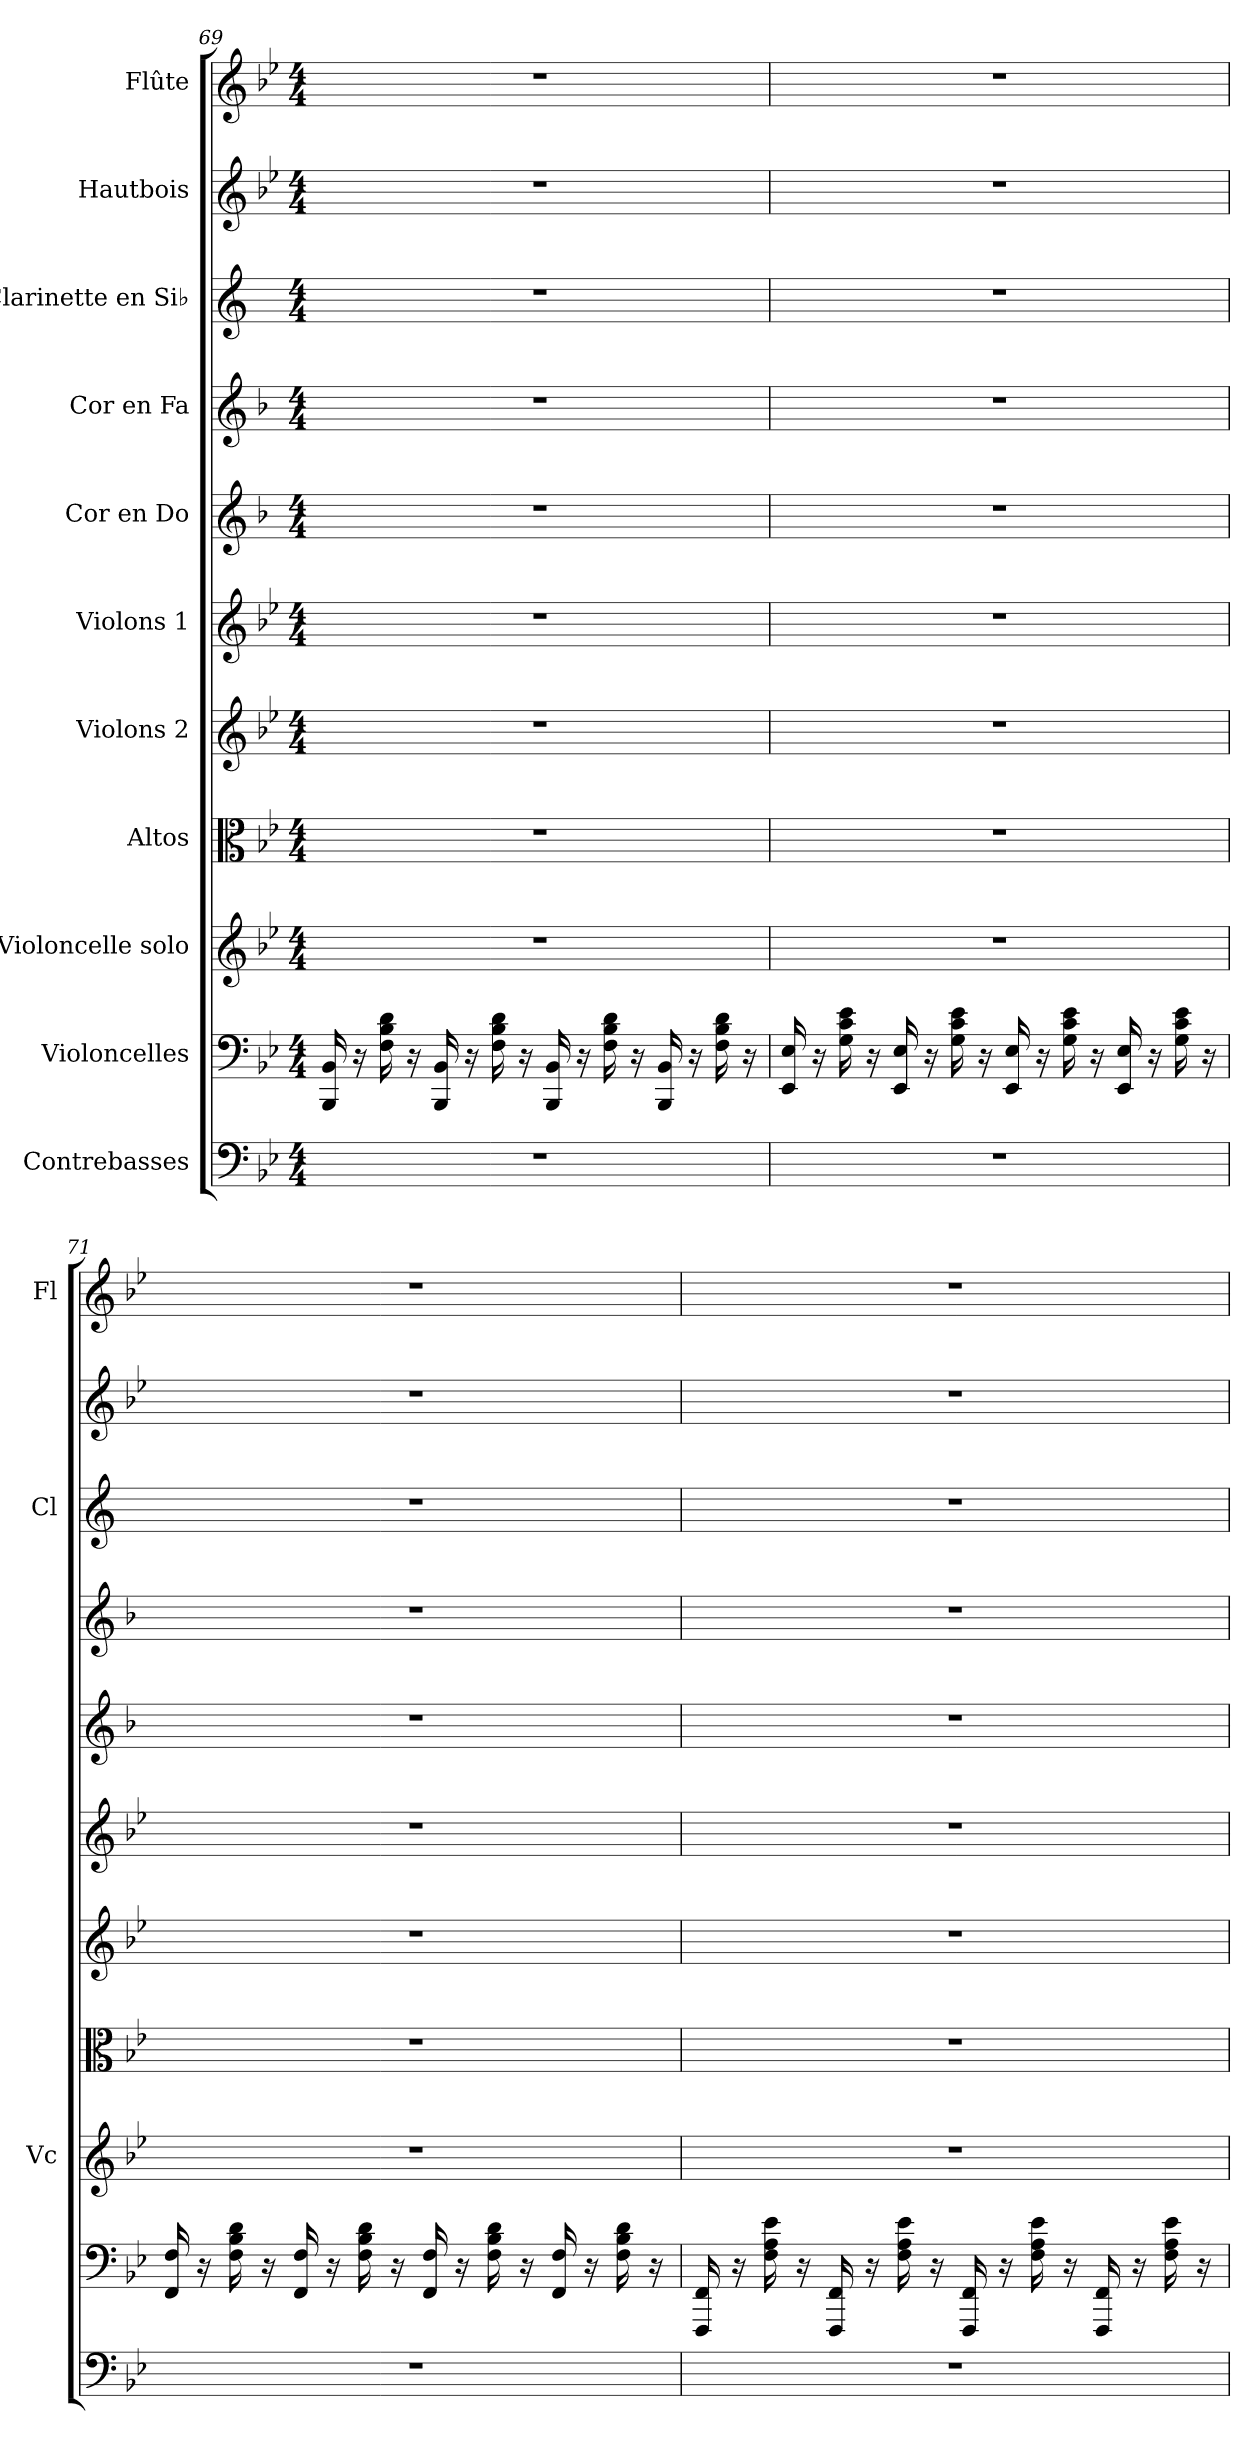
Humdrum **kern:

**kern	**kern	**kern	**kern	**kern	**kern	**kern	**kern	**kern	**kern	**kern
*part11	*part10	*part9	*part8	*part7	*part6	*part5	*part4	*part3	*part2	*part1
*staff11	*staff10	*staff9	*staff8	*staff7	*staff6	*staff5	*staff4	*staff3	*staff2	*staff1
*I"Contrebasses	*I"Violoncelles	*I"Violoncelle solo	*I"Altos	*I"Violons 2	*I"Violons 1	*I"Cor en Do	*I"Cor en Fa	*I"Clarinette en Si♭	*I"Hautbois	*I"Flûte
*	*	*I'Vc	*	*	*	*	*	*I'Cl	*	*I'Fl
!!LO:PB:g=z
*clefF4	*clefF4	*clefG2	*clefC3	*clefG2	*clefG2	*clefG2	*clefG2	*clefG2	*clefG2	*clefG2
*ITrd7c12	*	*	*	*	*	*ITrd4c7	*ITrd4c7	*ITrd1c2	*	*
*k[b-e-]	*k[b-e-]	*k[b-e-]	*k[b-e-]	*k[b-e-]	*k[b-e-]	*k[b-e-]	*k[b-e-]	*k[b-e-]	*k[b-e-]	*k[b-e-]
*M4/4	*M4/4	*M4/4	*M4/4	*M4/4	*M4/4	*M4/4	*M4/4	*M4/4	*M4/4	*M4/4
=69	=69	=69	=69	=69	=69	=69	=69	=69	=69	=69
1r	16BBB-/ 16BB-/	1r	1r	1r	1r	1r	1r	1r	1r	1r
.	16r	.	.	.	.	.	.	.	.	.
.	16F\ 16B-\ 16d\	.	.	.	.	.	.	.	.	.
.	16r	.	.	.	.	.	.	.	.	.
.	16BBB-/ 16BB-/	.	.	.	.	.	.	.	.	.
.	16r	.	.	.	.	.	.	.	.	.
.	16F\ 16B-\ 16d\	.	.	.	.	.	.	.	.	.
.	16r	.	.	.	.	.	.	.	.	.
.	16BBB-/ 16BB-/	.	.	.	.	.	.	.	.	.
.	16r	.	.	.	.	.	.	.	.	.
.	16F\ 16B-\ 16d\	.	.	.	.	.	.	.	.	.
.	16r	.	.	.	.	.	.	.	.	.
.	16BBB-/ 16BB-/	.	.	.	.	.	.	.	.	.
.	16r	.	.	.	.	.	.	.	.	.
.	16F\ 16B-\ 16d\	.	.	.	.	.	.	.	.	.
.	16r	.	.	.	.	.	.	.	.	.
=70	=70	=70	=70	=70	=70	=70	=70	=70	=70	=70
1r	16EE-/ 16E-/	1r	1r	1r	1r	1r	1r	1r	1r	1r
.	16r	.	.	.	.	.	.	.	.	.
.	16G\ 16c\ 16e-\	.	.	.	.	.	.	.	.	.
.	16r	.	.	.	.	.	.	.	.	.
.	16EE-/ 16E-/	.	.	.	.	.	.	.	.	.
.	16r	.	.	.	.	.	.	.	.	.
.	16G\ 16c\ 16e-\	.	.	.	.	.	.	.	.	.
.	16r	.	.	.	.	.	.	.	.	.
.	16EE-/ 16E-/	.	.	.	.	.	.	.	.	.
.	16r	.	.	.	.	.	.	.	.	.
.	16G\ 16c\ 16e-\	.	.	.	.	.	.	.	.	.
.	16r	.	.	.	.	.	.	.	.	.
.	16EE-/ 16E-/	.	.	.	.	.	.	.	.	.
.	16r	.	.	.	.	.	.	.	.	.
.	16G\ 16c\ 16e-\	.	.	.	.	.	.	.	.	.
.	16r	.	.	.	.	.	.	.	.	.
!!LO:PB:g=z
=71	=71	=71	=71	=71	=71	=71	=71	=71	=71	=71
1r	16FF/ 16F/	1r	1r	1r	1r	1r	1r	1r	1r	1r
.	16r	.	.	.	.	.	.	.	.	.
.	16F\ 16B-\ 16d\	.	.	.	.	.	.	.	.	.
.	16r	.	.	.	.	.	.	.	.	.
.	16FF/ 16F/	.	.	.	.	.	.	.	.	.
.	16r	.	.	.	.	.	.	.	.	.
.	16F\ 16B-\ 16d\	.	.	.	.	.	.	.	.	.
.	16r	.	.	.	.	.	.	.	.	.
.	16FF/ 16F/	.	.	.	.	.	.	.	.	.
.	16r	.	.	.	.	.	.	.	.	.
.	16F\ 16B-\ 16d\	.	.	.	.	.	.	.	.	.
.	16r	.	.	.	.	.	.	.	.	.
.	16FF/ 16F/	.	.	.	.	.	.	.	.	.
.	16r	.	.	.	.	.	.	.	.	.
.	16F\ 16B-\ 16d\	.	.	.	.	.	.	.	.	.
.	16r	.	.	.	.	.	.	.	.	.
=72	=72	=72	=72	=72	=72	=72	=72	=72	=72	=72
1r	16FFF/ 16FF/	1r	1r	1r	1r	1r	1r	1r	1r	1r
.	16r	.	.	.	.	.	.	.	.	.
.	16F\ 16A\ 16e-\	.	.	.	.	.	.	.	.	.
.	16r	.	.	.	.	.	.	.	.	.
.	16FFF/ 16FF/	.	.	.	.	.	.	.	.	.
.	16r	.	.	.	.	.	.	.	.	.
.	16F\ 16A\ 16e-\	.	.	.	.	.	.	.	.	.
.	16r	.	.	.	.	.	.	.	.	.
.	16FFF/ 16FF/	.	.	.	.	.	.	.	.	.
.	16r	.	.	.	.	.	.	.	.	.
.	16F\ 16A\ 16e-\	.	.	.	.	.	.	.	.	.
.	16r	.	.	.	.	.	.	.	.	.
.	16FFF/ 16FF/	.	.	.	.	.	.	.	.	.
.	16r	.	.	.	.	.	.	.	.	.
.	16F\ 16A\ 16e-\	.	.	.	.	.	.	.	.	.
.	16r	.	.	.	.	.	.	.	.	.
=	=	=	=	=	=	=	=	=	=	=
*-	*-	*-	*-	*-	*-	*-	*-	*-	*-	*-
